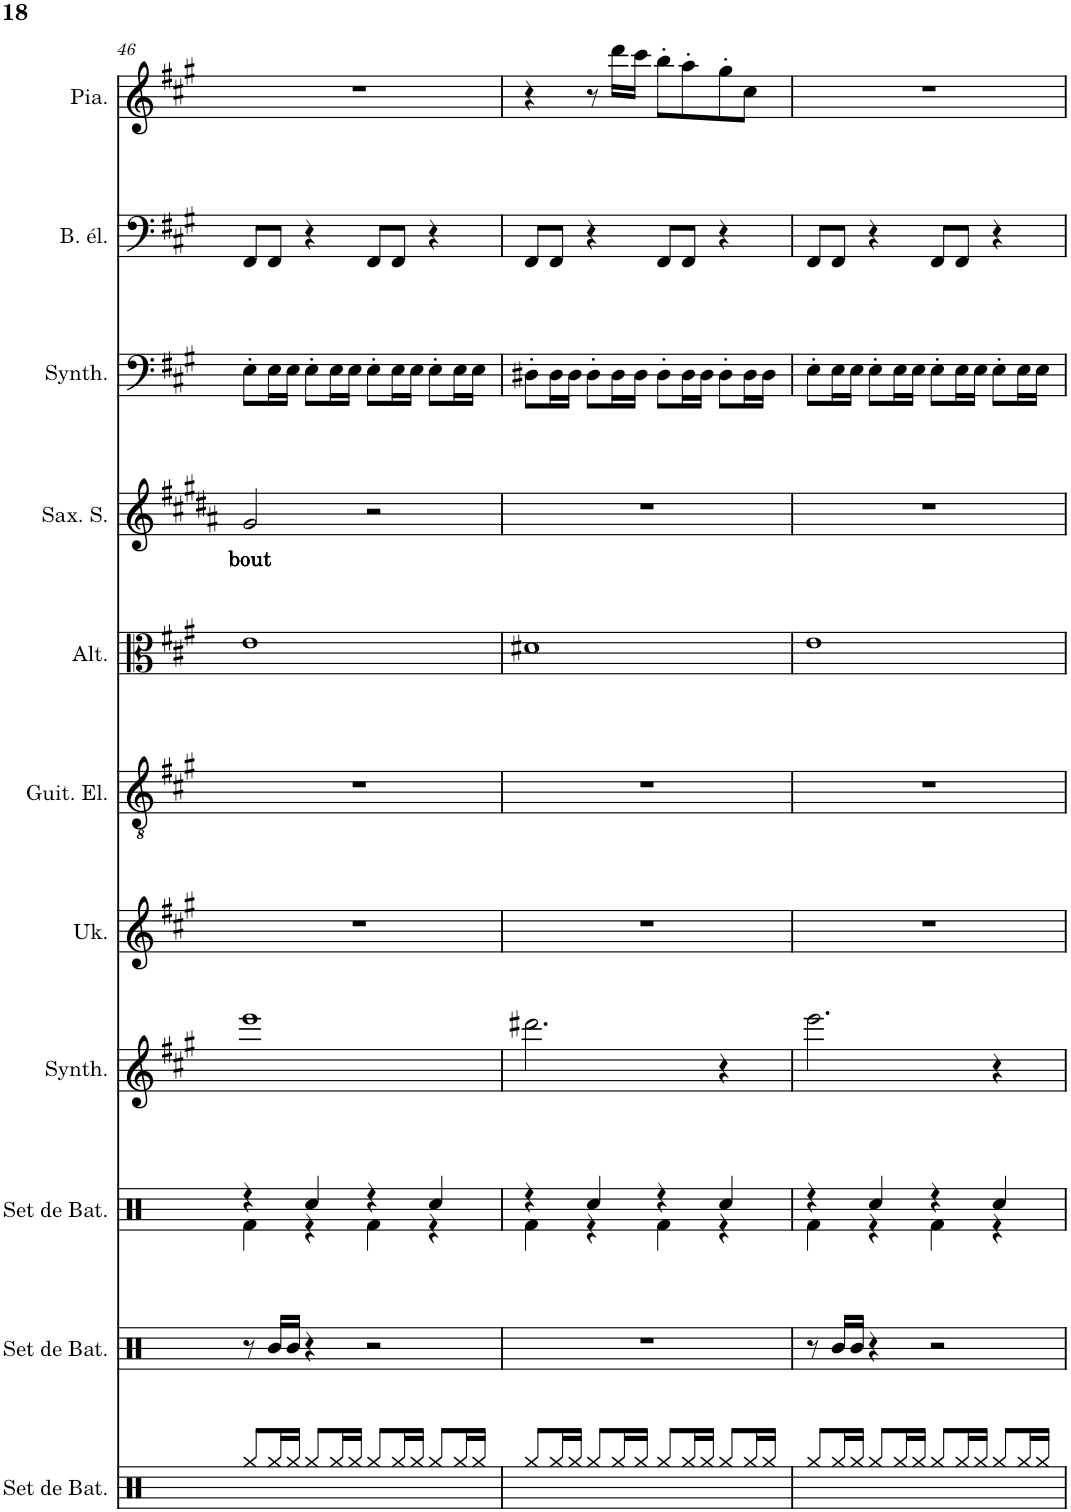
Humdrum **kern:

**kern	**kern	**kern	**kern	**kern	**kern	**kern	**kern	**text	**kern	**kern	**kern
*part11	*part10	*part9	*part8	*part7	*part6	*part5	*part4	*part4	*part3	*part2	*part1
*staff11	*staff10	*staff9	*staff8	*staff7	*staff6	*staff5	*staff4	*staff4	*staff3	*staff2	*staff1
*I"Set de batterie (Grand), Midi 12	*I"Set de batterie (Grand), Midi 11	*I"Set de batterie (Grand), Midi 10	*I"Synthétiseur d'instruments à cordes, strings	*I"Ukulélé, acc Guit	*I"Guitare électrique, overdrive	*I"Altos (section), nappes	*I"Saxophone Soprano	*	*I"Synthétiseur Pad, nappe1	*I"Basse électrique à 5 cordes, basse	*I"Piano, piano
*I'Set de Bat.	*I'Set de Bat.	*I'Set de Bat.	*I'Synth.	*I'Uk.	*I'Guit. El.	*I'Alt.	*I'Sax. S.	*	*I'Synth.	*I'B. él.	*I'Pia.
!!LO:PB:g=z
*clefX	*clefX	*clefX	*clefG2	*clefG2	*clefGv2	*clefC3	*clefG2	*	*clefF4	*clefF4	*clefG2
*	*	*	*	*	*	*	*Trd1c2	*	*	*Trd7c12	*
*k[]	*k[]	*k[]	*k[f#c#g#]	*k[f#c#g#]	*k[f#c#g#]	*k[f#c#g#]	*k[f#c#g#d#a#]	*	*k[f#c#g#]	*k[f#c#g#]	*k[f#c#g#]
*M4/4	*M4/4	*M4/4	*M4/4	*M4/4	*M4/4	*M4/4	*M4/4	*	*M4/4	*M4/4	*M4/4
=46	=46	=46	=46	=46	=46	=46	=46	=46	=46	=46	=46
*	*	*^	*	*	*	*	*	*	*	*	*
!	!	!	!	!	!	!	!	!	!LO:LY:b	!	!	!
8Rgg/L	8r	4r	4Rf\	1eee	1r	1r	1e	2g#/	bout	8E'\L	8FF#/L	1r
16Rgg/L	16R/LL	.	.	.	.	.	.	.	.	16E\L	8FF#/J	.
16Rgg/JJ	16R/JJ	.	.	.	.	.	.	.	.	16E\JJ	.	.
8Rgg/L	4r	4Rcc/	4r	.	.	.	.	.	.	8E'\L	4r	.
16Rgg/L	.	.	.	.	.	.	.	.	.	16E\L	.	.
16Rgg/JJ	.	.	.	.	.	.	.	.	.	16E\JJ	.	.
8Rgg/L	2r	4r	4Rf\	.	.	.	.	2r	.	8E'\L	8FF#/L	.
16Rgg/L	.	.	.	.	.	.	.	.	.	16E\L	8FF#/J	.
16Rgg/JJ	.	.	.	.	.	.	.	.	.	16E\JJ	.	.
8Rgg/L	.	4Rcc/	4r	.	.	.	.	.	.	8E'\L	4r	.
16Rgg/L	.	.	.	.	.	.	.	.	.	16E\L	.	.
16Rgg/JJ	.	.	.	.	.	.	.	.	.	16E\JJ	.	.
=47	=47	=47	=47	=47	=47	=47	=47	=47	=47	=47	=47	=47
8Rgg/L	1r	4r	4Rf\	2.ddd#X\	1r	1r	1d#X	1r	.	8D#X'\L	8FF#/L	4r
16Rgg/L	.	.	.	.	.	.	.	.	.	16D#\L	8FF#/J	.
16Rgg/JJ	.	.	.	.	.	.	.	.	.	16D#\JJ	.	.
8Rgg/L	.	4Rcc/	4r	.	.	.	.	.	.	8D#'\L	4r	8r
16Rgg/L	.	.	.	.	.	.	.	.	.	16D#\L	.	16ddd\LL
16Rgg/JJ	.	.	.	.	.	.	.	.	.	16D#\JJ	.	16ccc#\JJ
8Rgg/L	.	4r	4Rf\	.	.	.	.	.	.	8D#'\L	8FF#/L	8bb'\L
16Rgg/L	.	.	.	.	.	.	.	.	.	16D#\L	8FF#/J	8aa'\
16Rgg/JJ	.	.	.	.	.	.	.	.	.	16D#\JJ	.	.
8Rgg/L	.	4Rcc/	4r	4r	.	.	.	.	.	8D#'\L	4r	8gg#'\
16Rgg/L	.	.	.	.	.	.	.	.	.	16D#\L	.	8cc#\J
16Rgg/JJ	.	.	.	.	.	.	.	.	.	16D#\JJ	.	.
=48	=48	=48	=48	=48	=48	=48	=48	=48	=48	=48	=48	=48
8Rgg/L	8r	4r	4Rf\	2.eee\	1r	1r	1e	1r	.	8E'\L	8FF#/L	1r
16Rgg/L	16R/LL	.	.	.	.	.	.	.	.	16E\L	8FF#/J	.
16Rgg/JJ	16R/JJ	.	.	.	.	.	.	.	.	16E\JJ	.	.
8Rgg/L	4r	4Rcc/	4r	.	.	.	.	.	.	8E'\L	4r	.
16Rgg/L	.	.	.	.	.	.	.	.	.	16E\L	.	.
16Rgg/JJ	.	.	.	.	.	.	.	.	.	16E\JJ	.	.
8Rgg/L	2r	4r	4Rf\	.	.	.	.	.	.	8E'\L	8FF#/L	.
16Rgg/L	.	.	.	.	.	.	.	.	.	16E\L	8FF#/J	.
16Rgg/JJ	.	.	.	.	.	.	.	.	.	16E\JJ	.	.
8Rgg/L	.	4Rcc/	4r	4r	.	.	.	.	.	8E'\L	4r	.
16Rgg/L	.	.	.	.	.	.	.	.	.	16E\L	.	.
16Rgg/JJ	.	.	.	.	.	.	.	.	.	16E\JJ	.	.
*	*	*v	*v	*	*	*	*	*	*	*	*	*
=	=	=	=	=	=	=	=	=	=	=	=
*-	*-	*-	*-	*-	*-	*-	*-	*-	*-	*-	*-
